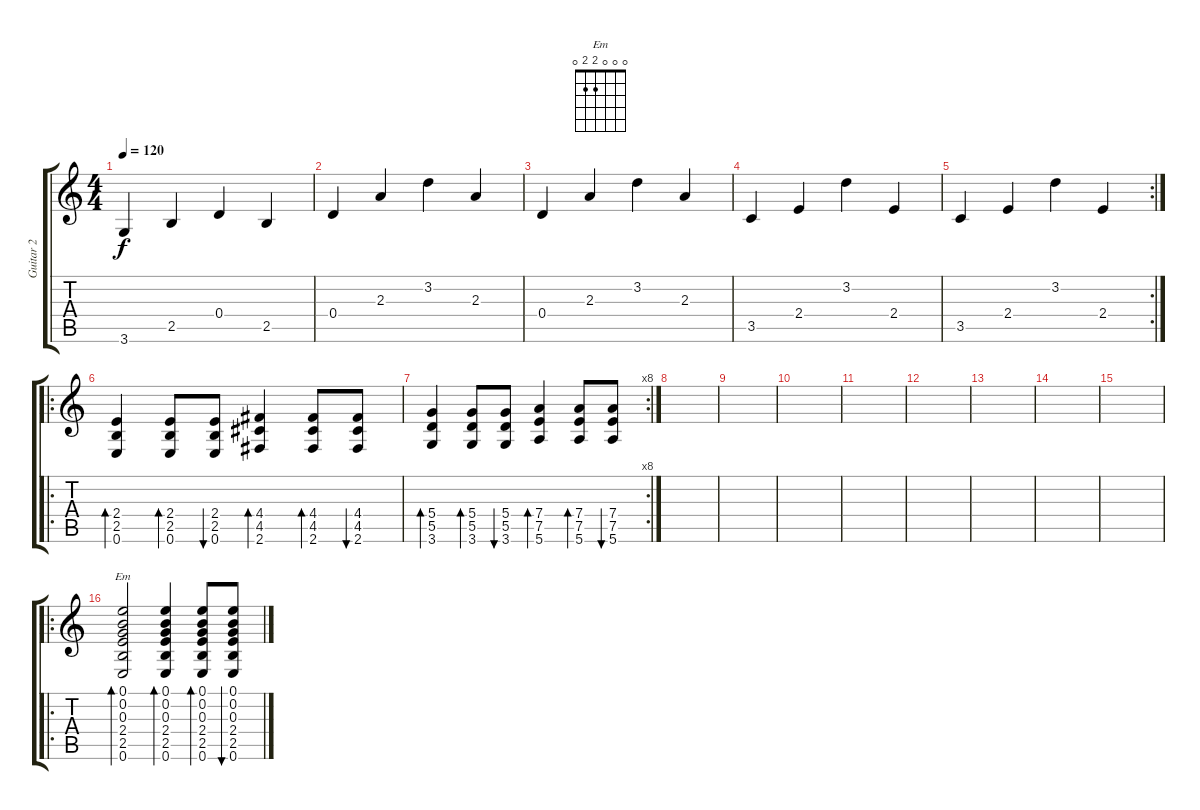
\track ("Guitar 2" "Guitar 2") {instrument electricguitarjazz}
\staff {score tabs}
\tuning (E4 B3 G3 D3 A2 E2) {hide}
\chord ("Em" 0 0 0 2 2 0)
\ts (4 4)
\tempo 120
\clef g2
\ks c
3.6.4{dy f} 2.5.4 0.4.4 2.5.4 |
0.4.4 2.3.4 3.2.4 2.3.4 |
0.4.4 2.3.4 3.2.4 2.3.4 |
3.5.4 2.4.4 3.2.4 2.4.4 |
\rc 2
3.5.4 2.4.4 3.2.4 2.4.4 |
\ro
(2.4 2.5 0.6).4{bd 60} (2.4 2.5 0.6).8{bd 60} (2.4 2.5 0.6).8{bu 60} (4.4 4.5 2.6).4{bd 60} (4.4 4.5 2.6).8{bd 60} (4.4 4.5 2.6).8{bu 60} |
\rc 8
(5.4 5.5 3.6).4{bd 60} (5.4 5.5 3.6).8{bd 60} (5.4 5.5 3.6).8{bu 60} (7.4 7.5 5.6).4{bd 60} (7.4 7.5 5.6).8{bd 60} (7.4 7.5 5.6).8{bu 60} |
|
|
|
|
|
|
|
|
\ro
(0.1 0.2 0.3 2.4 2.5 0.6).2{bd 60 ch "Em"} (0.1 0.2 0.3 2.4 2.5 0.6).4{bd 60} (0.1 0.2 0.3 2.4 2.5 0.6).8{bd 60} (0.1 0.2 0.3 2.4 2.5 0.6).8{bu 60}
